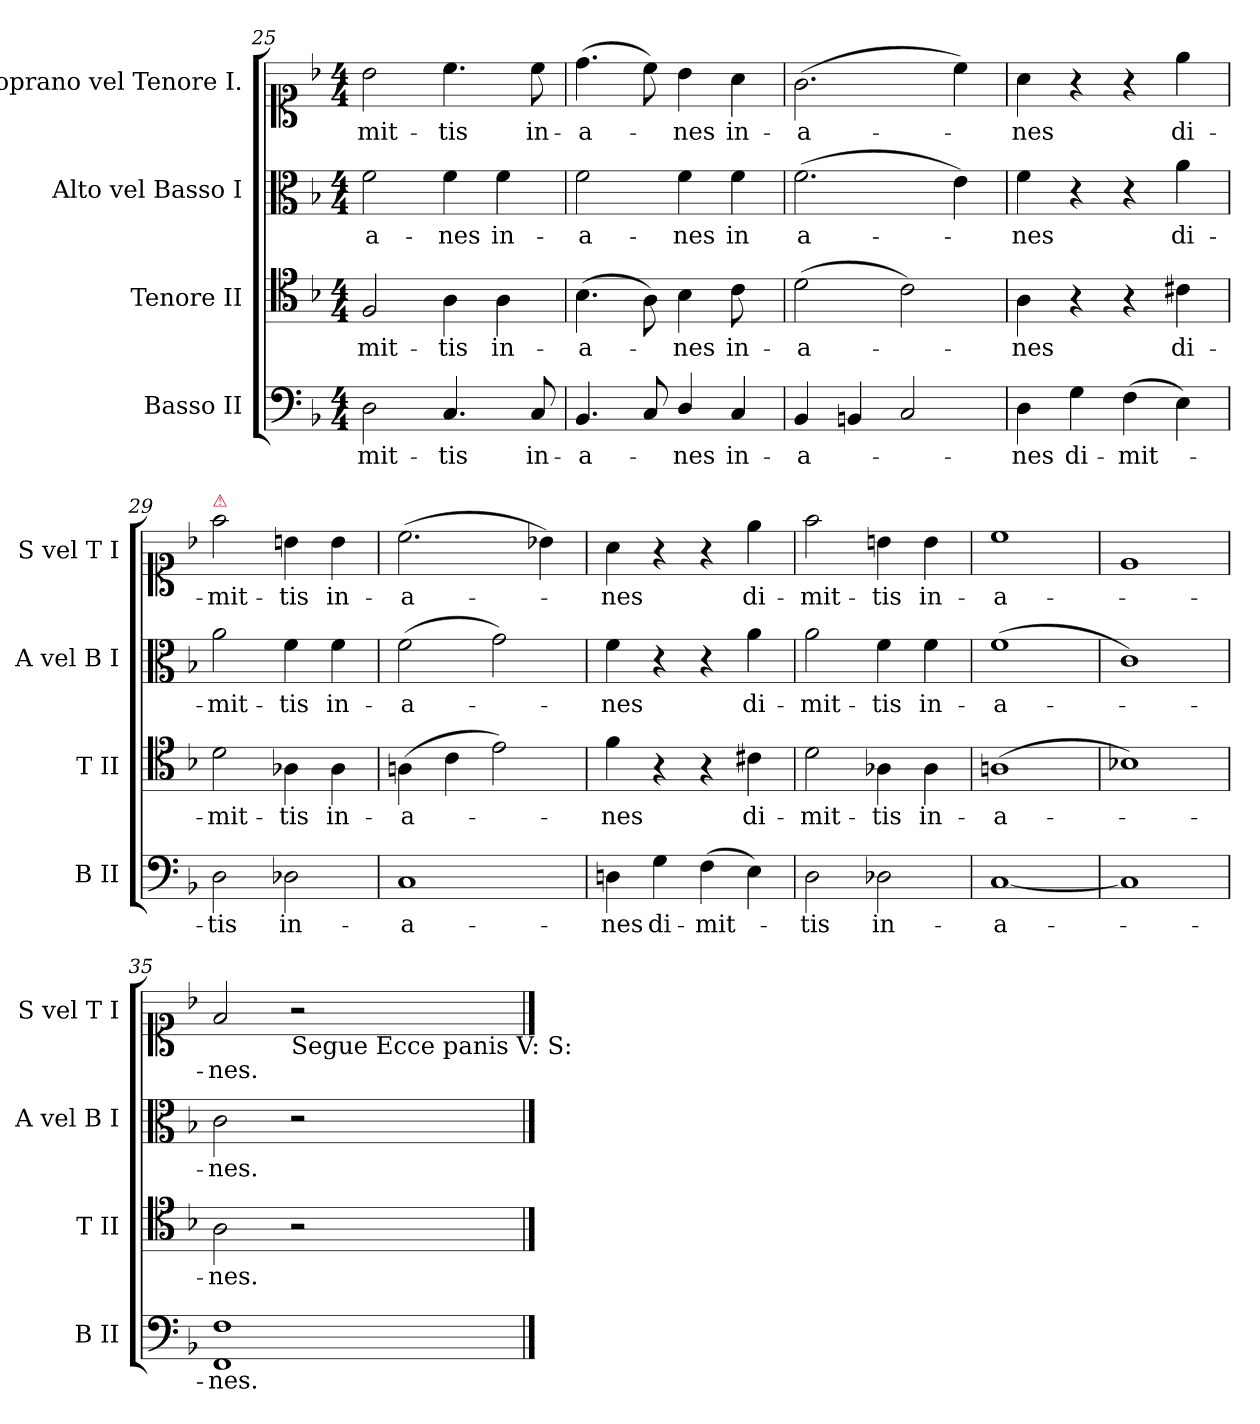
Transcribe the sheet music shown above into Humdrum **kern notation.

**kern	**text	**kern	**text	**kern	**text	**kern	**text
*part4	*part4	*part3	*part3	*part2	*part2	*part1	*part1
*staff4	*staff4	*staff3	*staff3	*staff2	*staff2	*staff1	*staff1
*I"Basso II	*	*I"Tenore II	*	*I"Alto vel Basso I	*	*I"Soprano vel Tenore I.	*
*I'B II	*	*I'T II	*	*I'A vel B I	*	*I'S vel T I	*
*clefF4	*	*clefC4	*	*clefC3	*	*clefC1	*
*k[b-]	*	*k[b-]	*	*k[b-]	*	*k[b-]	*
*M4/4	*	*M4/4	*	*M4/4	*	*M4/4	*
=25	=25	=25	=25	=25	=25	=25	=25
2D\	-mit-	2F/	-mit-	2f\	a-	2b-\	-mit-
4.C/	-tis	4A\	-tis	4f\	-nes	4.cc\	-tis
.	.	4A\	in-	4f\	in-	.	.
8C/	in-	.	.	.	.	8cc\	in-
=26	=26	=26	=26	=26	=26	=26	=26
4.BB-/	-a-	(4.B-\	-a-	2f\	-a-	(4.dd\	-a-
8C/	.	8A\)	.	.	.	8cc\)	.
4D/	-nes	4B-\	-nes	4f\	-nes	4b-\	-nes
!	!	!LO:N:vis=8	!	!	!	!	!
4C/	in-	4c\	in-	4f\	in	4a\	in-
=27	=27	=27	=27	=27	=27	=27	=27
4BB-/	-a-	(2d\	-a-	(2.f\	a-	(2.g\	-a-
4BBn/	.	.	.	.	.	.	.
2C/	.	2c\)	.	.	.	.	.
.	.	.	.	4e\)	.	4cc\)	.
=28	=28	=28	=28	=28	=28	=28	=28
4D\	-nes	4A\	-nes	4f\	-nes	4a\	-nes
4G\	di-	4r	.	4r	.	4r	.
(4F\	-mit-	4r	.	4r	.	4r	.
4E\)	.	4c#X\	di-	4a\	di-	4ee\	di-
=29	=29	=29	=29	=29	=29	=29	=29
!	!	!	!	!	!	!LO:TX:a:color=crimson:t=⚠	!
2D\	-tis	2d\	-mit-	2a\	-mit-	2ff\	-mit-
2D-X\	in-	4A-X\	-tis	4f\	-tis	4bn\	-tis
.	.	4A-\	in-	4f\	in-	4b\	in-
=30	=30	=30	=30	=30	=30	=30	=30
1C	-a-	(4An\	-a-	(2f\	-a-	(2.cc\	-a-
.	.	4c\	.	.	.	.	.
.	.	2e\)	.	2g\)	.	.	.
.	.	.	.	.	.	4b-X\)	.
=31	=31	=31	=31	=31	=31	=31	=31
4Dn\	-nes	4f\	-nes	4f\	-nes	4a\	-nes
4G\	di-	4r	.	4r	.	4r	.
(4F\	-mit-	4r	.	4r	.	4r	.
4E\)	.	4c#X\	di-	4a\	di-	4ee\	di-
=32	=32	=32	=32	=32	=32	=32	=32
2D\	-tis	2d\	-mit-	2a\	-mit-	2ff\	-mit-
2D-X\	in-	4A-X\	-tis	4f\	-tis	4bn\	-tis
.	.	4A-\	in-	4f\	in-	4b\	in-
=33	=33	=33	=33	=33	=33	=33	=33
[1C	-a-	(1An	-a-	(1f	-a-	1cc	-a-
=34	=34	=34	=34	=34	=34	=34	=34
1C]	.	1B-X)	.	1c)	.	1e	.
=35	=35	=35	=35	=35	=35	=35	=35
1FF 1F	-nes.	2A\	-nes.	2c\	-nes.	2f/	-nes.
!	!	!	!	!	!	!LO:TX:b:t=Segue Ecce panis V&colon; S&colon;	!
.	.	2r	.	2r	.	2r	.
==	==	==	==	==	==	==	==
*-	*-	*-	*-	*-	*-	*-	*-
